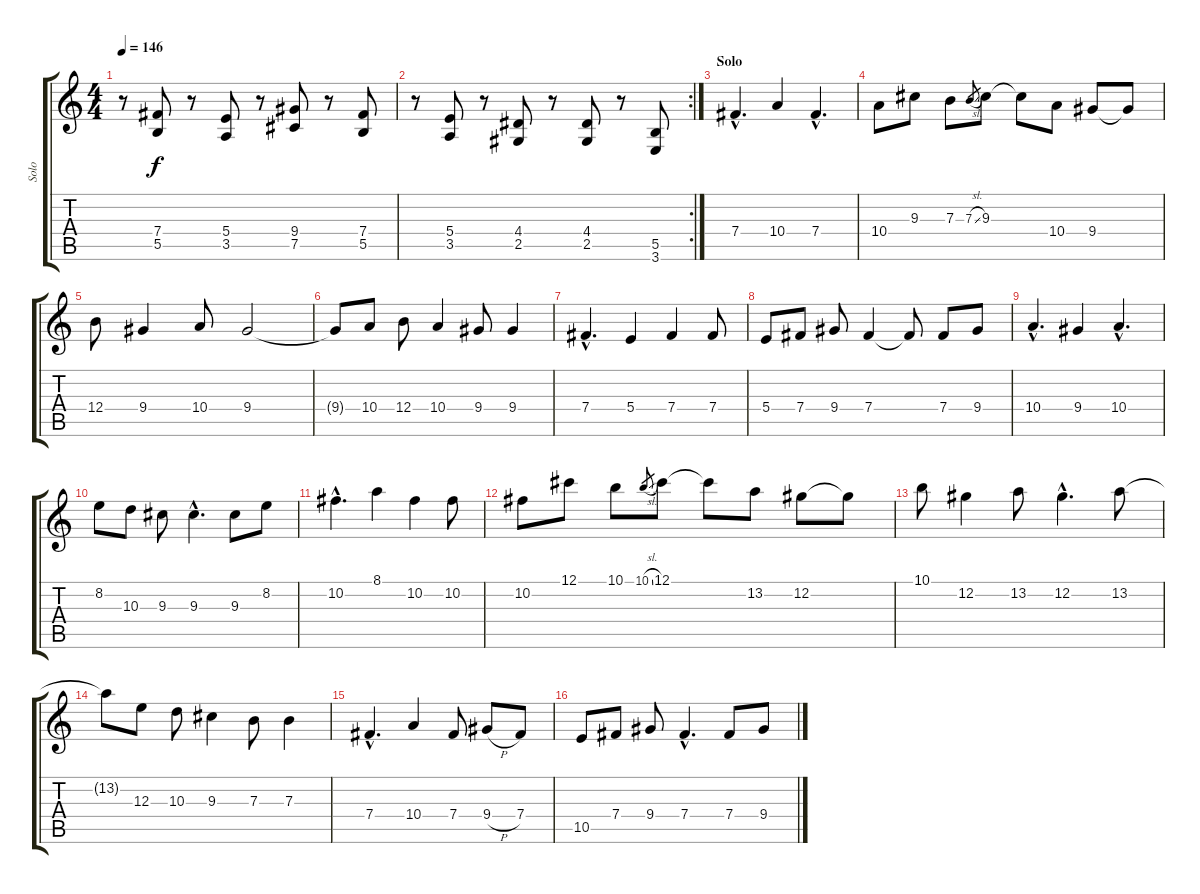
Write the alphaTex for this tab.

\track ("Solo" "Solo") {instrument distortionguitar}
\staff {score tabs}
\tuning (Db4 Ab3 E3 B2 Gb2 Db2) {hide}
\ts (4 4)
\tempo 146
\clef g2
\ks c
r.8{dy f} (7.4 5.5).8 r.8 (5.4 3.5).8 r.8 (9.4 7.5).8 r.8 (7.4 5.5).8 |
\rc 2
r.8 (5.4 3.5).8 r.8 (4.4 2.5).8 r.8 (4.4 2.5).8 r.8 (5.5 3.6).8 |
\section ("" "Solo")
7.4{hac}.4{d} 10.4.4 7.4{hac}.4{d} |
10.4.8 9.3.8 7.3.8 7.3{sl}.8{gr} 9.3.8 9.3{t}.8 10.4.8 9.4.8 9.4{t}.8 |
12.4.8 9.4.4 10.4.8 9.4.2 |
9.4{t}.8 10.4.8 12.4.8 10.4.4 9.4.8 9.4.4 |
7.4{hac}.4{d} 5.4.4 7.4.4 7.4.8 |
5.4.8 7.4.8 9.4.8 7.4.4 7.4{t}.8 7.4.8 9.4.8 |
10.4{hac}.4{d} 9.4.4 10.4{hac}.4{d} |
8.2.8 10.3.8 9.3.8 9.3{hac}.4{d} 9.3.8 8.2.8 |
10.2{hac}.4{d} 8.1.4 10.2.4 10.2.8 |
10.2.8 12.1.8 10.1.8 10.1{sl}.8{gr} 12.1.8 12.1{t}.8 13.2.8 12.2.8 12.2{t}.8 |
10.1.8 12.2.4 13.2.8 12.2{hac}.4{d} 13.2.8 |
13.2{t}.8 12.3.8 10.3.8 9.3.4 7.3.8 7.3.4 |
7.4{hac}.4{d} 10.4.4 7.4.8 9.4{h}.8 7.4.8 |
10.5.8 7.4.8 9.4.8 7.4{hac}.4{d} 7.4.8 9.4.8
